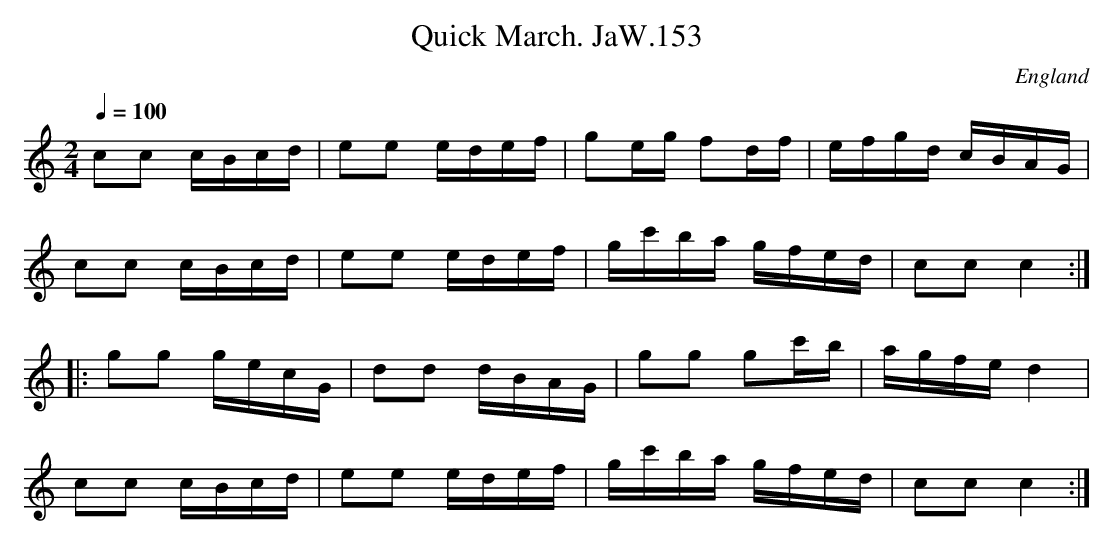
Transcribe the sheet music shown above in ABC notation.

X:1
T:Quick March. JaW.153
L:1/16
M:2/4
O:England
Q:1/4=100
K:C
c2c2 cBcd|e2e2 edef|g2eg f2df|efgd cBAG|!
c2c2 cBcd|e2e2 edef|gc'ba gfed|c2c2c4:|!
|:g2g2 gecG|d2d2 dBAG|g2g2 g2c'b|agfe d4|!
c2c2 cBcd|e2e2 edef|gc'ba gfed|c2c2c4:|
